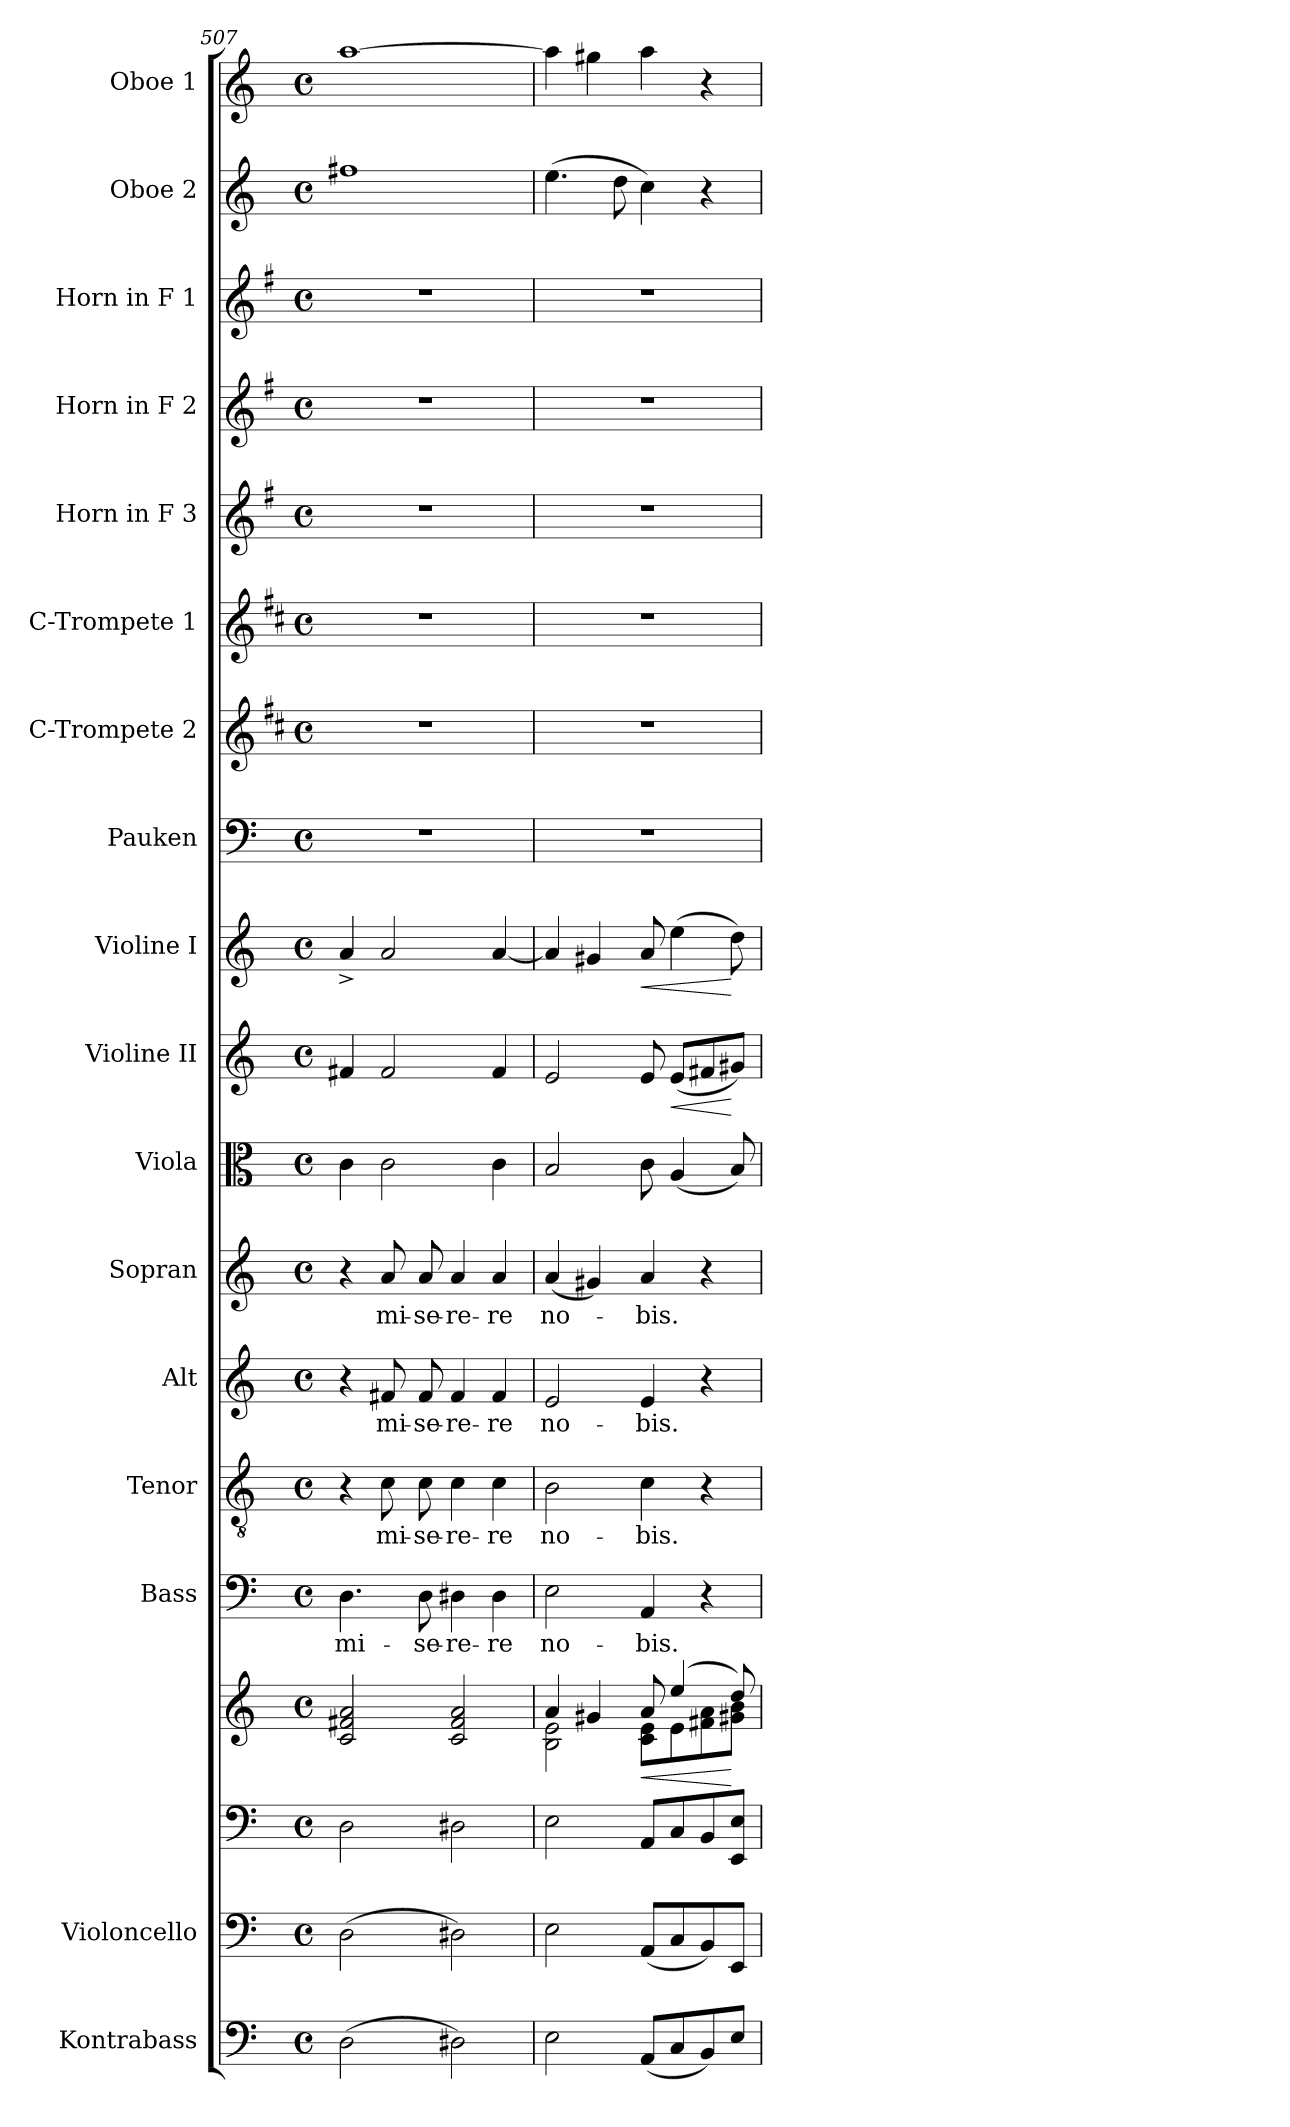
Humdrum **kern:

**kern	**kern	**kern	**kern	**dynam	**kern	**text	**kern	**text	**kern	**text	**kern	**text	**kern	**kern	**dynam	**kern	**dynam	**kern	**kern	**kern	**kern	**kern	**kern	**kern	**kern
*part18	*part17	*part16	*part16	*part16	*part15	*part15	*part14	*part14	*part13	*part13	*part12	*part12	*part11	*part10	*part10	*part9	*part9	*part8	*part7	*part6	*part5	*part4	*part3	*part2	*part1
*staff19	*staff18	*staff17	*staff16	*staff16/17	*staff15	*staff15	*staff14	*staff14	*staff13	*staff13	*staff12	*staff12	*staff11	*staff10	*staff10	*staff9	*staff9	*staff8	*staff7	*staff6	*staff5	*staff4	*staff3	*staff2	*staff1
*I"Kontrabass	*I"Violoncello	*	*	*	*I"Bass	*	*I"Tenor	*	*I"Alt	*	*I"Sopran	*	*I"Viola	*I"Violine II	*	*I"Violine I	*	*I"Pauken	*I"C-Trompete 2	*I"C-Trompete 1	*I"Horn in F 3	*I"Horn in F 2	*I"Horn in F 1	*I"Oboe 2	*I"Oboe 1
*I'Kb.	*I'Vc.	*	*	*	*I'B.	*	*I'T.	*	*I'A.	*	*I'S.	*	*I'Vla.	*I'Vl. II	*	*I'Vl. I	*	*I'Pk.	*I'C Trp. 2	*I'C Trp. 1	*	*	*	*I'Ob. 2	*I'Ob. 1
*clefF4	*clefF4	*clefF4	*clefG2	*	*clefF4	*	*clefGv2	*	*clefG2	*	*clefG2	*	*clefC3	*clefG2	*	*clefG2	*	*clefF4	*clefG2	*clefG2	*clefG2	*clefG2	*clefG2	*clefG2	*clefG2
*ITrd7c12	*	*	*	*	*	*	*	*	*	*	*	*	*	*	*	*	*	*	*ITrd1c2	*ITrd1c2	*ITrd4c7	*ITrd4c7	*ITrd4c7	*	*
*k[]	*k[]	*k[]	*k[]	*	*k[]	*	*k[]	*	*k[]	*	*k[]	*	*k[]	*k[]	*	*k[]	*	*k[]	*k[]	*k[]	*k[]	*k[]	*k[]	*k[]	*k[]
*C:	*C:	*C:	*C:	*	*C:	*	*C:	*	*C:	*	*C:	*	*C:	*C:	*	*C:	*	*C:	*C:	*C:	*C:	*C:	*C:	*C:	*C:
*M4/4	*M4/4	*M4/4	*M4/4	*	*M4/4	*	*M4/4	*	*M4/4	*	*M4/4	*	*M4/4	*M4/4	*	*M4/4	*	*M4/4	*M4/4	*M4/4	*M4/4	*M4/4	*M4/4	*M4/4	*M4/4
*met(c)	*met(c)	*met(c)	*met(c)	*	*met(c)	*	*met(c)	*	*met(c)	*	*met(c)	*	*met(c)	*met(c)	*	*met(c)	*	*met(c)	*met(c)	*met(c)	*met(c)	*met(c)	*met(c)	*met(c)	*met(c)
=507	=507	=507	=507	=507	=507	=507	=507	=507	=507	=507	=507	=507	=507	=507	=507	=507	=507	=507	=507	=507	=507	=507	=507	=507	=507
!	!	!	!	!	!	!LO:LY:b	!	!	!	!	!	!	!	!	!	!	!	!	!	!	!	!	!	!	!
(>2DD\	(>2D\	2D\	2c/ 2f#X/ 2a/	.	4.D\	mi-	4r	.	4r	.	4r	.	4c\	4f#X/	.	4a^</	.	1r	1r	1r	1r	1r	1r	1ff#X	[1aa
!	!	!	!	!	!	!	!	!LO:LY:b	!	!LO:LY:b	!	!LO:LY:b	!	!	!	!	!	!	!	!	!	!	!	!	!
.	.	.	.	.	.	.	8c\	mi-	8f#X/	mi-	8a/	mi-	2c\	2f#/	.	2a/	.	.	.	.	.	.	.	.	.
!	!	!	!	!	!	!LO:LY:b	!	!LO:LY:b	!	!LO:LY:b	!	!LO:LY:b	!	!	!	!	!	!	!	!	!	!	!	!	!
.	.	.	.	.	8D\	-se-	8c\	-se-	8f#/	-se-	8a/	-se-	.	.	.	.	.	.	.	.	.	.	.	.	.
!	!	!	!	!	!	!LO:LY:b	!	!LO:LY:b	!	!LO:LY:b	!	!LO:LY:b	!	!	!	!	!	!	!	!	!	!	!	!	!
2DD#X\)	2D#X\)	2D#X\	2c/ 2f#/ 2a/	.	4D#X\	-re-	4c\	-re-	4f#/	-re-	4a/	-re-	.	.	.	.	.	.	.	.	.	.	.	.	.
!	!	!	!	!	!	!LO:LY:b	!	!LO:LY:b	!	!LO:LY:b	!	!LO:LY:b	!	!	!	!	!	!	!	!	!	!	!	!	!
.	.	.	.	.	4D#\	-re	4c\	-re	4f#/	-re	4a/	-re	4c\	4f#/	.	[4a/	.	.	.	.	.	.	.	.	.
=508	=508	=508	=508	=508	=508	=508	=508	=508	=508	=508	=508	=508	=508	=508	=508	=508	=508	=508	=508	=508	=508	=508	=508	=508	=508
*	*	*	*^	*	*	*	*	*	*	*	*	*	*	*	*	*	*	*	*	*	*	*	*	*	*
!	!	!	!	!	!	!	!LO:LY:b	!	!LO:LY:b	!	!LO:LY:b	!	!LO:LY:b	!	!	!	!	!	!	!	!	!	!	!	!	!
2EE\	2E\	2E\	4a/	2B\ 2e\	.	2E\	no-	2B\	no-	2e/	no-	(<4a/	no-	2B/	2e/	.	4a/]	.	1r	1r	1r	1r	1r	1r	(>4.ee\	4aa\]
.	.	.	4g#X/	.	.	.	.	.	.	.	.	4g#X/)	.	.	.	.	4g#X/	.	.	.	.	.	.	.	.	4gg#X\
.	.	.	.	.	.	.	.	.	.	.	.	.	.	.	.	.	.	.	.	.	.	.	.	.	8dd\	.
!	!	!	!	!	!LO:HP:b	!	!LO:LY:b	!	!LO:LY:b	!	!LO:LY:b	!	!LO:LY:b	!	!	!	!	!LO:HP:b	!	!	!	!	!	!	!	!
(<8AAA/L	(<8AA/L	8AA/L	8a/	8c\ 8e\L	<	4AA/	-bis.	4c\	-bis.	4e/	-bis.	4a/	-bis.	8c\	8e/	.	8a/	<	.	.	.	.	.	.	4cc\)	4aa\
!	!	!	!	!	!	!	!	!	!	!	!	!	!	!	!	!LO:HP:b	!	!	!	!	!	!	!	!	!	!
8CC/	8C/	8C/	(4ee/	8e\	.	.	.	.	.	.	.	.	.	(<4A/	(<8e/L	<	(>4ee\	.	.	.	.	.	.	.	.	.
8BBB/)	8BB/)	8BB/	.	8f#X\ 8a\	.	4r	.	4r	.	4r	.	4r	.	.	8f#X/	.	.	.	.	.	.	.	.	.	4r	4r
8EE/J	8EE/J	8EE/ 8E/J	8dd/)	8g#X\ 8b\J	[	.	.	.	.	.	.	.	.	8B/)	8g#X/J)	[	8dd\)	[	.	.	.	.	.	.	.	.
*	*	*	*v	*v	*	*	*	*	*	*	*	*	*	*	*	*	*	*	*	*	*	*	*	*	*	*
=	=	=	=	=	=	=	=	=	=	=	=	=	=	=	=	=	=	=	=	=	=	=	=	=	=
*-	*-	*-	*-	*-	*-	*-	*-	*-	*-	*-	*-	*-	*-	*-	*-	*-	*-	*-	*-	*-	*-	*-	*-	*-	*-
